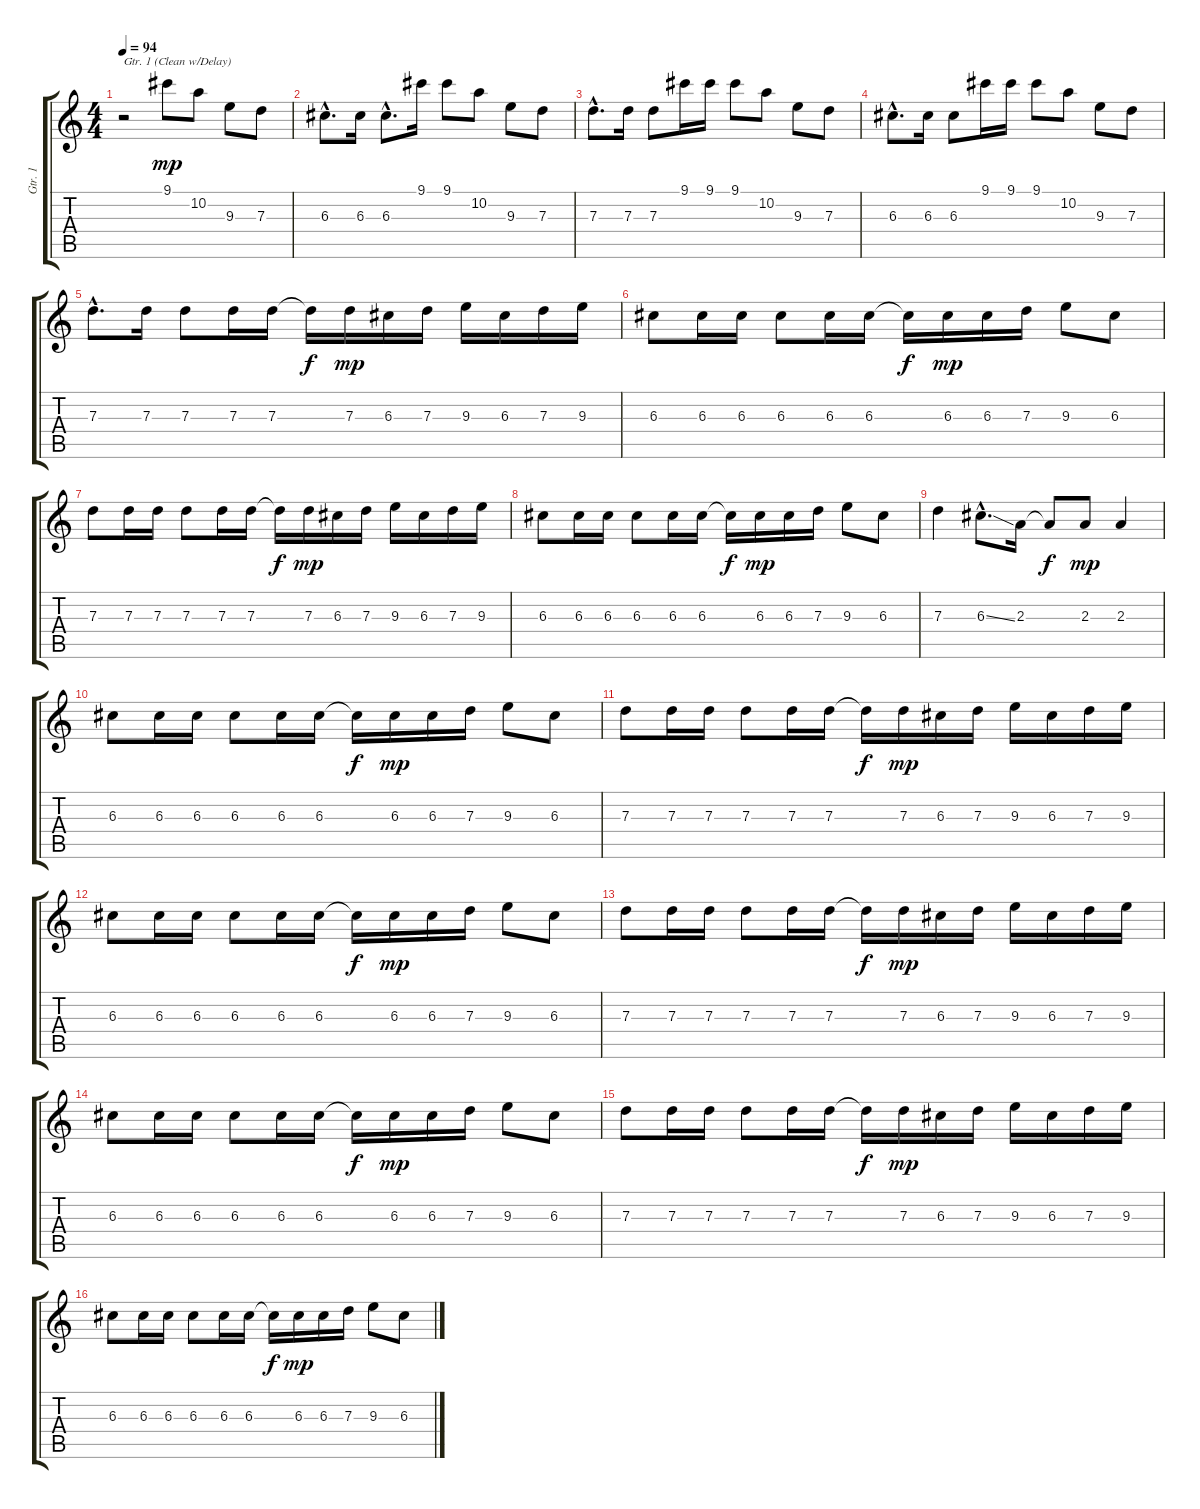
\track ("Gtr. 1" "Gtr. 1") {instrument electricguitarjazz}
\staff {score tabs}
\tuning (E4 B3 G3 D3 A2 E2) {hide}
\ts (4 4)
\tempo 94
\clef g2
\ks c
r.2{txt "Gtr. 1 (Clean w/Delay)" dy mp instrument electricguitarjazz} 9.1.8 10.2.8 9.3.8 7.3.8 |
6.3{hac}.8{d} 6.3.16 6.3{hac}.8{d} 9.1.16 9.1.8 10.2.8 9.3.8 7.3.8 |
7.3{hac}.8{d} 7.3.16 7.3.8 9.1.16 9.1.16 9.1.8 10.2.8 9.3.8 7.3.8 |
6.3{hac}.8{d} 6.3.16 6.3.8 9.1.16 9.1.16 9.1.8 10.2.8 9.3.8 7.3.8 |
7.3{hac}.8{d} 7.3.16 7.3.8 7.3.16 7.3.16 7.3{t}.16{dy f} 7.3.16{dy mp} 6.3.16 7.3.16 9.3.16 6.3.16 7.3.16 9.3.16 |
6.3.8 6.3.16 6.3.16 6.3.8 6.3.16 6.3.16 6.3{t}.16{dy f} 6.3.16{dy mp} 6.3.16 7.3.16 9.3.8 6.3.8 |
7.3.8 7.3.16 7.3.16 7.3.8 7.3.16 7.3.16 7.3{t}.16{dy f} 7.3.16{dy mp} 6.3.16 7.3.16 9.3.16 6.3.16 7.3.16 9.3.16 |
6.3.8 6.3.16 6.3.16 6.3.8 6.3.16 6.3.16 6.3{t}.16{dy f} 6.3.16{dy mp} 6.3.16 7.3.16 9.3.8 6.3.8 |
7.3.4 6.3{ss hac}.8{d} 2.3.16 2.3{t}.8{dy f} 2.3.8{dy mp} 2.3.4 |
6.3.8 6.3.16 6.3.16 6.3.8 6.3.16 6.3.16 6.3{t}.16{dy f} 6.3.16{dy mp} 6.3.16 7.3.16 9.3.8 6.3.8 |
7.3.8 7.3.16 7.3.16 7.3.8 7.3.16 7.3.16 7.3{t}.16{dy f} 7.3.16{dy mp} 6.3.16 7.3.16 9.3.16 6.3.16 7.3.16 9.3.16 |
6.3.8 6.3.16 6.3.16 6.3.8 6.3.16 6.3.16 6.3{t}.16{dy f} 6.3.16{dy mp} 6.3.16 7.3.16 9.3.8 6.3.8 |
7.3.8 7.3.16 7.3.16 7.3.8 7.3.16 7.3.16 7.3{t}.16{dy f} 7.3.16{dy mp} 6.3.16 7.3.16 9.3.16 6.3.16 7.3.16 9.3.16 |
6.3.8 6.3.16 6.3.16 6.3.8 6.3.16 6.3.16 6.3{t}.16{dy f} 6.3.16{dy mp} 6.3.16 7.3.16 9.3.8 6.3.8 |
7.3.8 7.3.16 7.3.16 7.3.8 7.3.16 7.3.16 7.3{t}.16{dy f} 7.3.16{dy mp} 6.3.16 7.3.16 9.3.16 6.3.16 7.3.16 9.3.16 |
6.3.8 6.3.16 6.3.16 6.3.8 6.3.16 6.3.16 6.3{t}.16{dy f} 6.3.16{dy mp} 6.3.16 7.3.16 9.3.8 6.3.8
